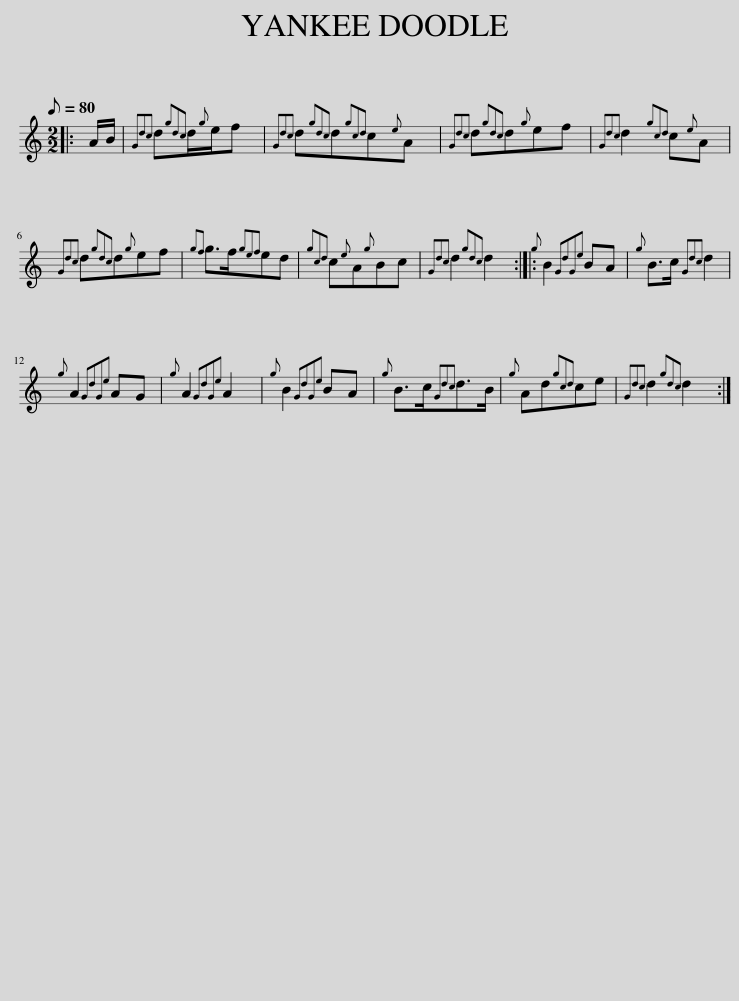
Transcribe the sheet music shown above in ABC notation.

X:1
L:1/8
Q:1/8=80
M:2/2
I:linebreak $
K:C
V:1 treble
V:1
|: A/B/ |{Gdc} d{gdc}d/{g}e/f |{Gdc} d{gdc}d{gcd}c{e}A |{Gdc} d{gdc}d{g}ef |{Gdc} d2{gcd} c{e}A |$ %5
{Gdc} d{gdc}d{g}ef |{gf} g>f{gef}ed |{gcd} c{e}A{g}Bc |{Gdc} d2{gdc} d2 ::{g} B2{GdGe} BA | %10
{g} B>c{Gdc} d2 |${g} A2{GdGe} AG |{g} A2{GdGe} A2 |{g} B2{GdGe} BA |{g} B>c{Gdc}d>B | %15
{g} Ad{gcd}ce |{Gdc} d2{gdc} d2 :| %17
